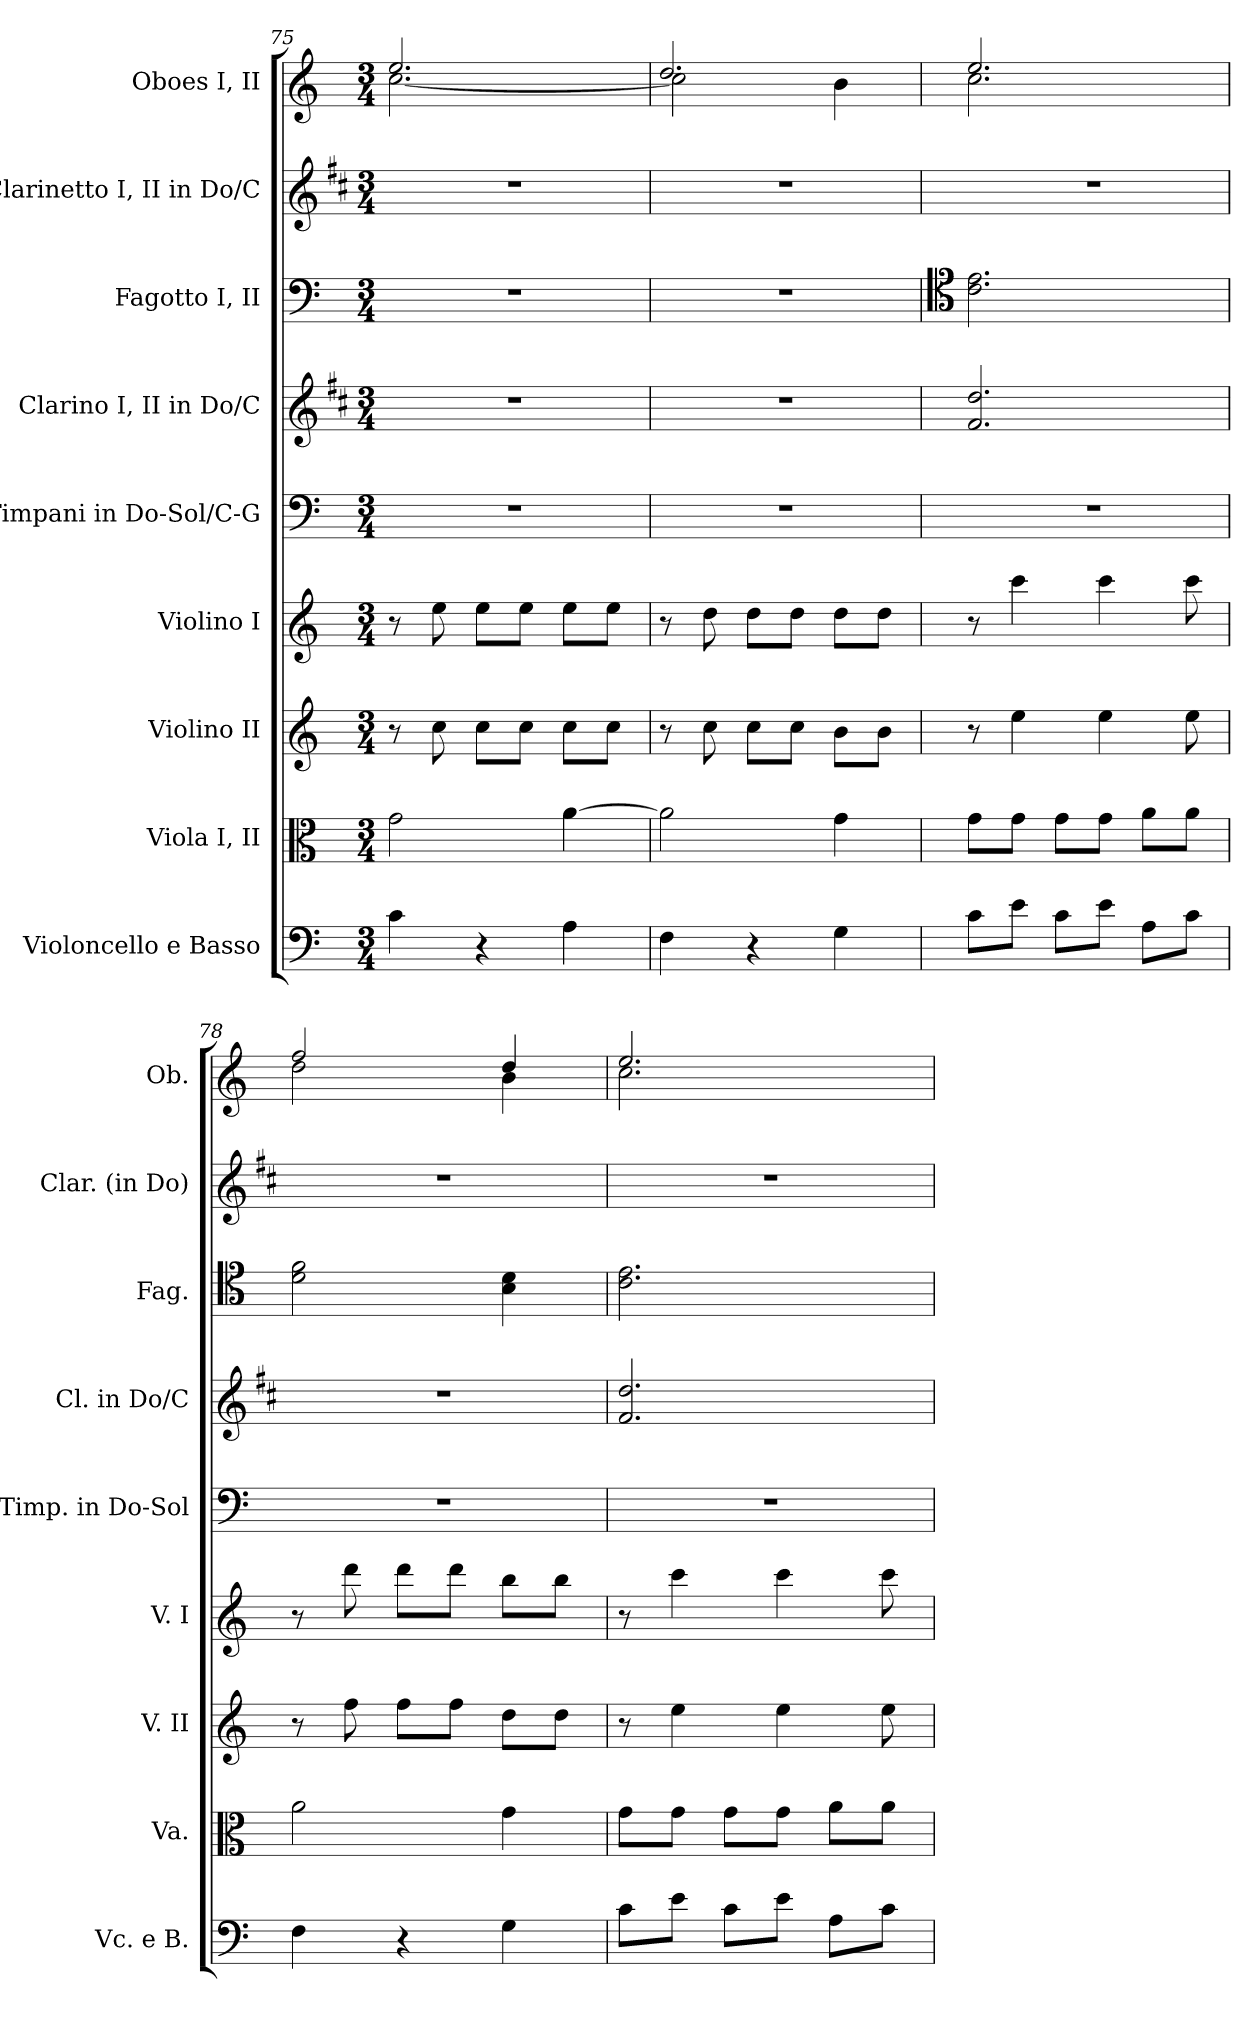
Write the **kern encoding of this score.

**kern	**kern	**kern	**kern	**kern	**kern	**kern	**kern	**kern
*part9	*part8	*part7	*part6	*part5	*part4	*part3	*part2	*part1
*staff9	*staff8	*staff7	*staff6	*staff5	*staff4	*staff3	*staff2	*staff1
*I"Violoncello e Basso	*I"Viola I, II	*I"Violino II	*I"Violino I	*I"Timpani in Do-Sol/C-G	*I"Clarino I, II in Do/C	*I"Fagotto I, II	*I"Clarinetto I, II in Do/C	*I"Oboes I, II
*I'Vc. e B.	*I'Va.	*I'V. II	*I'V. I	*I'Timp. in Do-Sol	*I'Cl. in Do/C	*I'Fag.	*I'Clar. (in Do)	*I'Ob.
*clefF4	*clefC3	*clefG2	*clefG2	*clefF4	*clefG2	*clefF4	*clefG2	*clefG2
*	*	*	*	*	*ITrd1c2	*	*ITrd1c2	*
*k[]	*k[]	*k[]	*k[]	*k[]	*k[]	*k[]	*k[]	*k[]
*M3/4	*M3/4	*M3/4	*M3/4	*M3/4	*M3/4	*M3/4	*M3/4	*M3/4
=75	=75	=75	=75	=75	=75	=75	=75	=75
*	*	*	*	*	*	*	*	*^
4ci\	2gj\	8r	8r	2.r	2.r	2.r	2.r	2.eeZ/	[2.cci\
.	.	8cc\	8ee\	.	.	.	.	.	.
4r	.	8cc\L	8ee\L	.	.	.	.	.	.
.	.	8cc\J	8ee\J	.	.	.	.	.	.
4A\	[4a\	8cc\L	8ee\L	.	.	.	.	.	.
.	.	8cc\J	8ee\J	.	.	.	.	.	.
=76	=76	=76	=76	=76	=76	=76	=76	=76	=76
4FZ\	2aj\]	8r	8r	2.r	2.r	2.r	2.r	2.ddi/	2ccV\]
.	.	8cc\	8dd\	.	.	.	.	.	.
4r	.	8cc\L	8dd\L	.	.	.	.	.	.
.	.	8cc\J	8dd\J	.	.	.	.	.	.
4G\	4g\	8b\L	8dd\L	.	.	.	.	.	4b\
.	.	8b\J	8dd\J	.	.	.	.	.	.
=77	=77	=77	=77	=77	=77	=77	=77	=77	=77
*	*	*	*	*	*	*clefC4	*	*	*
8ci\L	8gj\L	8r	8r	2.r	2.eZ/ 2.cci/	2.ci\ 2.eZ\	2.r	2.eeZ/	2.cci\
8e\J	8g\J	4ee\	4ccc\	.	.	.	.	.	.
8c\L	8g\L	.	.	.	.	.	.	.	.
8e\J	8g\J	4ee\	4ccc\	.	.	.	.	.	.
8A\L	8a\L	.	.	.	.	.	.	.	.
8c\J	8a\J	8ee\	8ccc\	.	.	.	.	.	.
!!LO:PB:g=z	!!
=78	=78	=78	=78	=78	=78	=78	=78	=78	=78
4FZ\	2aj\	8r	8r	2.r	2.r	2di\ 2fZ\	2.r	2ffZ/	2ddi\
.	.	8ff\	8ddd\	.	.	.	.	.	.
4r	.	8ff\L	8ddd\L	.	.	.	.	.	.
.	.	8ff\J	8ddd\J	.	.	.	.	.	.
4Gi\	4gi\	8ddj\L	8bbZ\L	.	.	4BZ\ 4dj\	.	4ddj/	4bZ\
.	.	8dd\J	8bb\J	.	.	.	.	.	.
=79	=79	=79	=79	=79	=79	=79	=79	=79	=79
8ci\L	8gj\L	8r	8r	2.r	2.eZ/ 2.cci/	2.ci\ 2.eZ\	2.r	2.eeZ/	2.cci\
8e\J	8g\J	4ee\	4ccc\	.	.	.	.	.	.
8c\L	8g\L	.	.	.	.	.	.	.	.
8e\J	8g\J	4ee\	4ccc\	.	.	.	.	.	.
8A\L	8a\L	.	.	.	.	.	.	.	.
8c\J	8a\J	8ee\	8ccc\	.	.	.	.	.	.
*	*	*	*	*	*	*	*	*v	*v
=	=	=	=	=	=	=	=	=
*-	*-	*-	*-	*-	*-	*-	*-	*-
